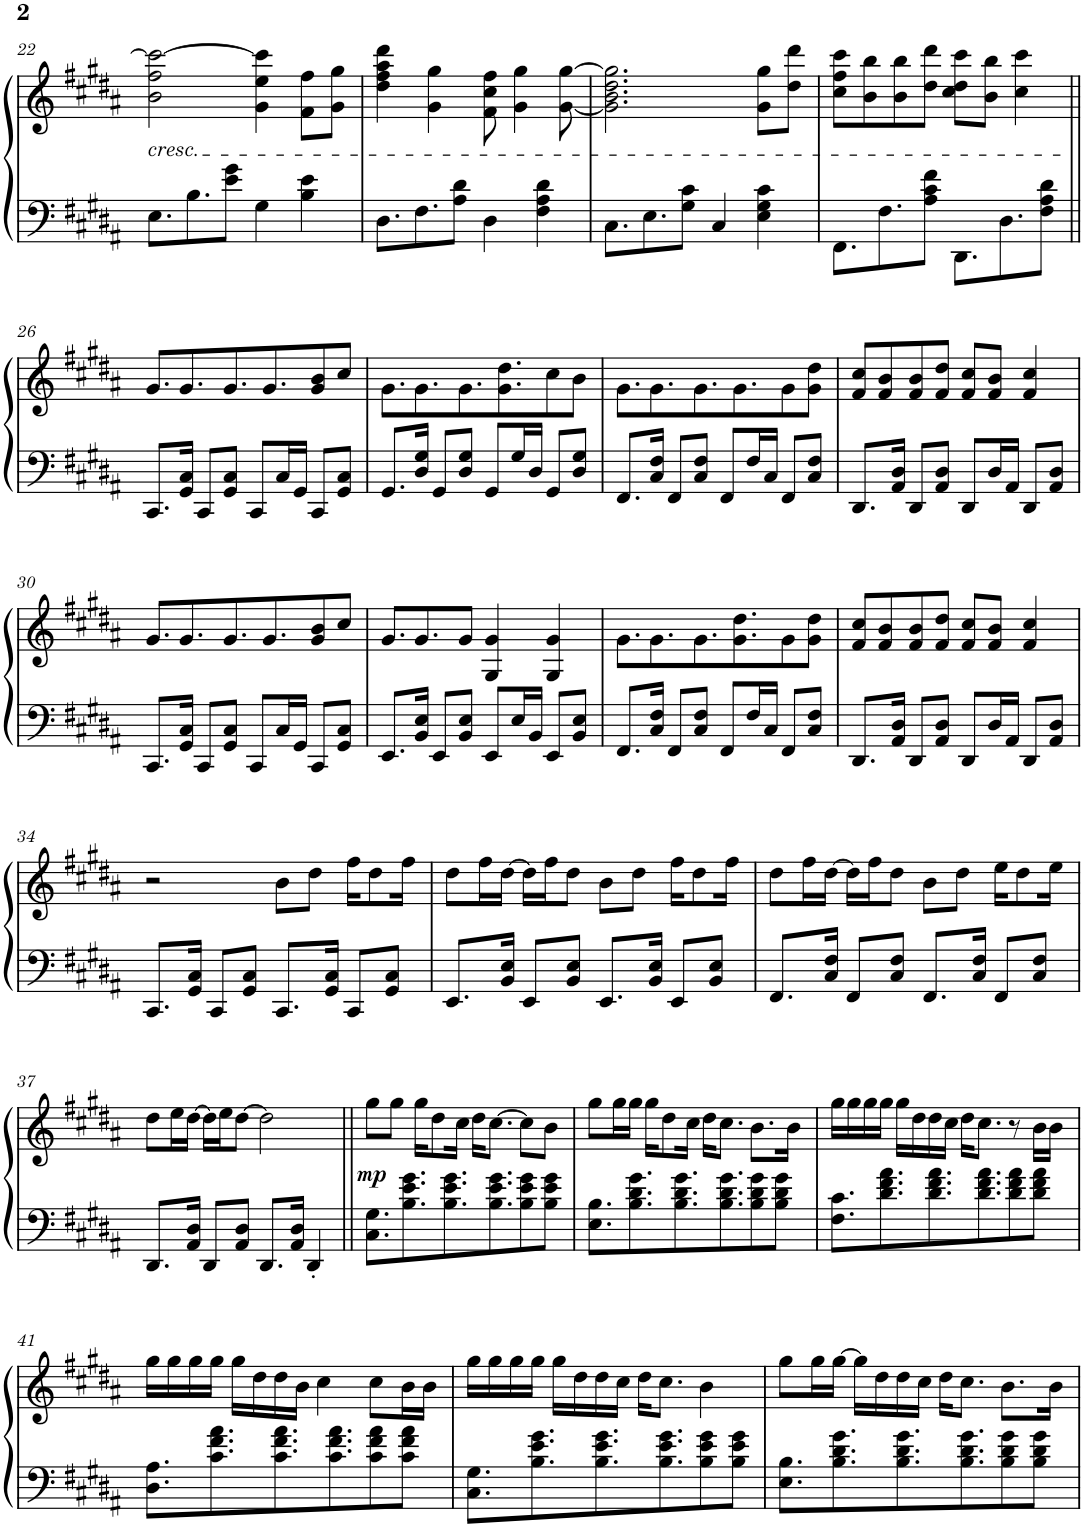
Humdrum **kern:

**kern	**kern	**dynam
*part1	*part1	*part1
*staff2	*staff1	*staff1/2
*I"Piano	*	*
*I'Pno.	*	*
!!LO:PB:g=z
*clefF4	*clefG2	*
*k[f#c#g#d#a#]	*k[f#c#g#d#a#]	*
*M4/4	*M4/4	*
=22	=22	=22
!	!LO:TX:b:i:t=cresc.	!
8.E\L	2b\ 2ff#\ 2ccc#\_	.
8.B\	.	.
8e\ 8g#\J	.	.
4G#\	4g#\ 4ee\ 4ccc#\]	.
4B\ 4e\	8f#\ 8ff#\L	.
.	8g#\ 8gg#\J	.
=23	=23	=23
8.D#\L	4dd#\ 4ff#\ 4aa#\ 4ddd#\	.
8.F#\	.	.
.	4g#\ 4gg#\	.
8A#\ 8d#\J	.	.
4D#\	8f#\ 8cc#\ 8ff#\	.
.	4g#\ 4gg#\	.
4F#\ 4A#\ 4d#\	.	.
.	[8g#\ [8gg#\	.
=24	=24	=24
8.C#\L	2.g#\] 2.b\ 2.dd#\ 2.gg#\]	.
8.E\	.	.
8G#\ 8c#\J	.	.
4C#/	.	.
4E\ 4G#\ 4c#\	8g#\ 8gg#\L	.
.	8dd#\ 8ddd#\J	.
=25	=25	=25
8.FF#\L	8cc#\ 8ff#\ 8ccc#\L	.
.	8b\ 8bb\	.
8.F#\	.	.
.	8b\ 8bb\	.
8A#\ 8c#\ 8f#\J	8dd#\ 8ddd#\J	.
8.DD#\L	8cc#\ 8dd#\ 8ccc#\L	.
.	8b\ 8bb\J	.
8.D#\	.	.
.	4cc#\ 4ccc#\	.
8F#\ 8A#\ 8d#\J	.	.
!!LO:LB:g=z
=26||	=26||	=26||
8.CC#/L	8.g#/L	.
16GG#/ 16C#/Jk	8.g#/	.
8CC#/L	.	.
8GG#/ 8C#/J	8.g#/	.
8CC#/L	.	.
.	8.g#/	.
16C#/L	.	.
16GG#/JJ	.	.
8CC#/L	8g#/ 8b/	.
8GG#/ 8C#/J	8cc#/J	.
=27	=27	=27
8.GG#/L	8.g#\L	.
16D#/ 16G#/Jk	8.g#\	.
8GG#/L	.	.
8D#/ 8G#/J	8.g#\	.
8GG#/L	.	.
.	8.g#\ 8.dd#\	.
16G#/L	.	.
16D#/JJ	.	.
8GG#/L	8cc#\	.
8D#/ 8G#/J	8b\J	.
=28	=28	=28
8.FF#/L	8.g#\L	.
16C#/ 16F#/Jk	8.g#\	.
8FF#/L	.	.
8C#/ 8F#/J	8.g#\	.
8FF#/L	.	.
.	8.g#\	.
16F#/L	.	.
16C#/JJ	.	.
8FF#/L	8g#\	.
8C#/ 8F#/J	8g#\ 8dd#\J	.
=29	=29	=29
8.DD#/L	8f#/ 8cc#/L	.
.	8f#/ 8b/	.
16AA#/ 16D#/Jk	.	.
8DD#/L	8f#/ 8b/	.
8AA#/ 8D#/J	8f#/ 8dd#/J	.
8DD#/L	8f#/ 8cc#/L	.
16D#/L	8f#/ 8b/J	.
16AA#/JJ	.	.
8DD#/L	4f#/ 4cc#/	.
8AA#/ 8D#/J	.	.
!!LO:LB:g=z
=30	=30	=30
8.CC#/L	8.g#/L	.
16GG#/ 16C#/Jk	8.g#/	.
8CC#/L	.	.
8GG#/ 8C#/J	8.g#/	.
8CC#/L	.	.
.	8.g#/	.
16C#/L	.	.
16GG#/JJ	.	.
8CC#/L	8g#/ 8b/	.
8GG#/ 8C#/J	8cc#/J	.
=31	=31	=31
8.EE/L	8.g#/L	.
16BB/ 16E/Jk	8.g#/	.
8EE/L	.	.
8BB/ 8E/J	8g#/J	.
8EE/L	4G#/ 4g#/	.
16E/L	.	.
16BB/JJ	.	.
8EE/L	4G#/ 4g#/	.
8BB/ 8E/J	.	.
=32	=32	=32
8.FF#/L	8.g#\L	.
16C#/ 16F#/Jk	8.g#\	.
8FF#/L	.	.
8C#/ 8F#/J	8.g#\	.
8FF#/L	.	.
.	8.g#\ 8.dd#\	.
16F#/L	.	.
16C#/JJ	.	.
8FF#/L	8g#\	.
8C#/ 8F#/J	8g#\ 8dd#\J	.
=33	=33	=33
8.DD#/L	8f#/ 8cc#/L	.
.	8f#/ 8b/	.
16AA#/ 16D#/Jk	.	.
8DD#/L	8f#/ 8b/	.
8AA#/ 8D#/J	8f#/ 8dd#/J	.
8DD#/L	8f#/ 8cc#/L	.
16D#/L	8f#/ 8b/J	.
16AA#/JJ	.	.
8DD#/L	4f#/ 4cc#/	.
8AA#/ 8D#/J	.	.
!!LO:LB:g=z
=34	=34	=34
8.CC#/L	2r	.
16GG#/ 16C#/Jk	.	.
8CC#/L	.	.
8GG#/ 8C#/J	.	.
8.CC#/L	8b\L	.
.	8dd#\J	.
16GG#/ 16C#/Jk	.	.
8CC#/L	16ff#\KL	.
.	8dd#\	.
8GG#/ 8C#/J	.	.
.	16ff#\Jk	.
=35	=35	=35
8.EE/L	8dd#\L	.
.	16ff#\L	.
16BB/ 16E/Jk	[16dd#\JJ	.
8EE/L	16dd#\LL]	.
.	16ff#\J	.
8BB/ 8E/J	8dd#\J	.
8.EE/L	8b\L	.
.	8dd#\J	.
16BB/ 16E/Jk	.	.
8EE/L	16ff#\KL	.
.	8dd#\	.
8BB/ 8E/J	.	.
.	16ff#\Jk	.
=36	=36	=36
8.FF#/L	8dd#\L	.
.	16ff#\L	.
16C#/ 16F#/Jk	[16dd#\JJ	.
8FF#/L	16dd#\LL]	.
.	16ff#\J	.
8C#/ 8F#/J	8dd#\J	.
8.FF#/L	8b\L	.
.	8dd#\J	.
16C#/ 16F#/Jk	.	.
8FF#/L	16ee\KL	.
.	8dd#\	.
8C#/ 8F#/J	.	.
.	16ee\Jk	.
!!LO:LB:g=z
=37	=37	=37
8.DD#/L	8dd#\L	.
.	16ee\L	.
16AA#/ 16D#/Jk	[16dd#\JJ	.
8DD#/L	16dd#\LL]	.
.	16ee\J	.
8AA#/ 8D#/J	[8dd#\J	.
8.DD#/L	2dd#\]	.
16AA#/ 16D#/Jk	.	.
4DD#'/	.	.
=38||	=38||	=38||
!	!	!LO:DY:b
8.C#\ 8.G#\L	8gg#\L	mp
.	8gg#\J	.
8.B\ 8.e\ 8.g#\	.	.
.	16gg#\KL	.
.	8dd#\	.
8.B\ 8.e\ 8.g#\	.	.
.	16cc#\Jk	.
.	16dd#\KL	.
8.B\ 8.e\ 8.g#\	[8.cc#\J	.
8B\ 8e\ 8g#\	8cc#\L]	.
8B\ 8e\ 8g#\J	8b\J	.
=39	=39	=39
8.E\ 8.B\L	8gg#\L	.
.	16gg#\L	.
8.B\ 8.d#\ 8.g#\	16gg#\JJ	.
.	16gg#\KL	.
.	8dd#\	.
8.B\ 8.d#\ 8.g#\	.	.
.	16cc#\Jk	.
.	16dd#\KL	.
8.B\ 8.d#\ 8.g#\	8.cc#\J	.
8B\ 8d#\ 8g#\	8.b\L	.
8B\ 8d#\ 8g#\J	.	.
.	16b\Jk	.
=40	=40	=40
8.F#\ 8.c#\L	16gg#\LL	.
.	16gg#\	.
.	16gg#\	.
8.d#\ 8.f#\ 8.a#\	16gg#\JJ	.
.	16gg#\LL	.
.	16dd#\	.
8.d#\ 8.f#\ 8.a#\	16dd#\	.
.	16cc#\JJ	.
.	16dd#\KL	.
8.d#\ 8.f#\ 8.a#\	8.cc#\J	.
8d#\ 8f#\ 8a#\	8r	.
8d#\ 8f#\ 8a#\J	16b\LL	.
.	16b\JJ	.
!!LO:LB:g=z
=41	=41	=41
8.D#\ 8.A#\L	16gg#\LL	.
.	16gg#\	.
.	16gg#\	.
8.c#\ 8.f#\ 8.a#\	16gg#\JJ	.
.	16gg#\LL	.
.	16dd#\	.
8.c#\ 8.f#\ 8.a#\	16dd#\	.
.	16b\JJ	.
.	4cc#\	.
8.c#\ 8.f#\ 8.a#\	.	.
8c#\ 8f#\ 8a#\	8cc#\L	.
8c#\ 8f#\ 8a#\J	16b\L	.
.	16b\JJ	.
=42	=42	=42
8.C#\ 8.G#\L	16gg#\LL	.
.	16gg#\	.
.	16gg#\	.
8.B\ 8.e\ 8.g#\	16gg#\JJ	.
.	16gg#\LL	.
.	16dd#\	.
8.B\ 8.e\ 8.g#\	16dd#\	.
.	16cc#\JJ	.
.	16dd#\KL	.
8.B\ 8.e\ 8.g#\	8.cc#\J	.
8B\ 8e\ 8g#\	4b\	.
8B\ 8e\ 8g#\J	.	.
=43	=43	=43
8.E\ 8.B\L	8gg#\L	.
.	16gg#\L	.
8.B\ 8.d#\ 8.g#\	[16gg#\JJ	.
.	16gg#\LL]	.
.	16dd#\	.
8.B\ 8.d#\ 8.g#\	16dd#\	.
.	16cc#\JJ	.
.	16dd#\KL	.
8.B\ 8.d#\ 8.g#\	8.cc#\J	.
8B\ 8d#\ 8g#\	8.b\L	.
8B\ 8d#\ 8g#\J	.	.
.	16b\Jk	.
=	=	=
*-	*-	*-
